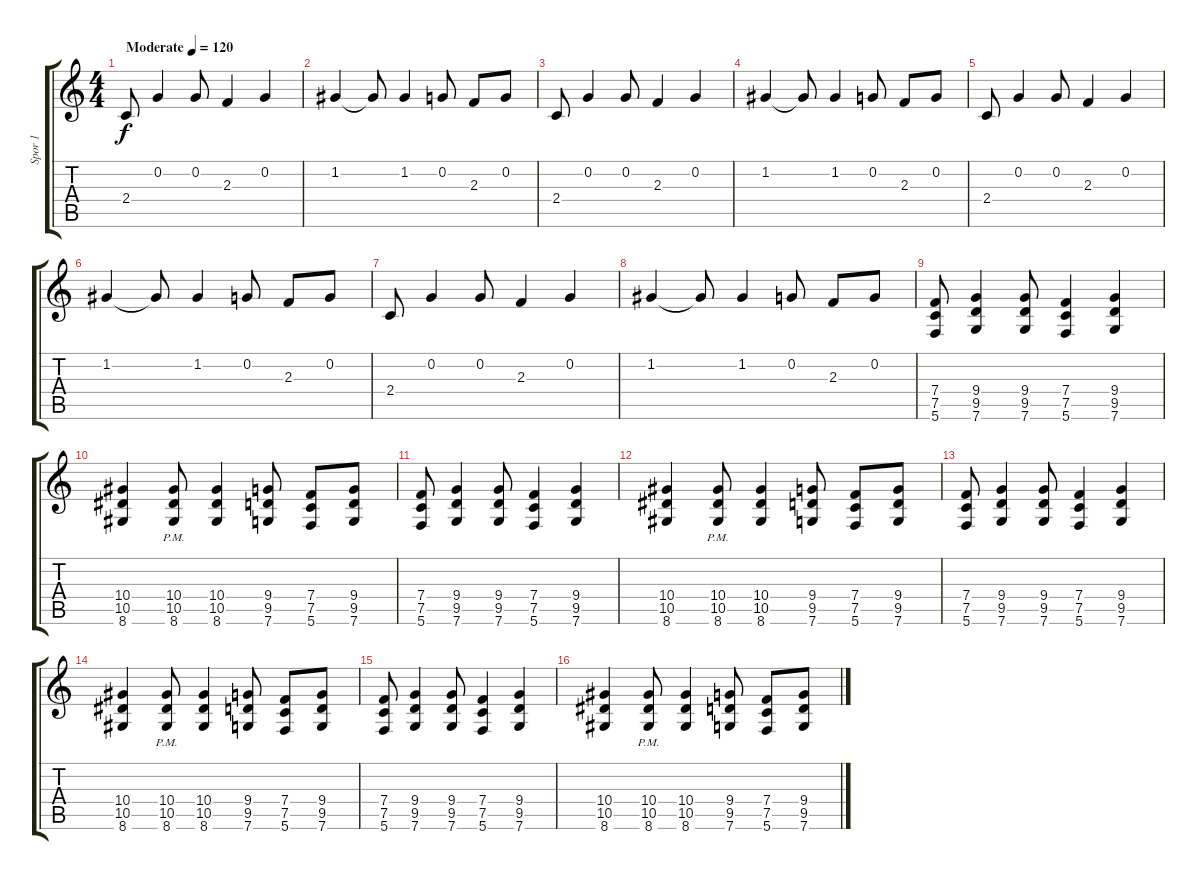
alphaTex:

\track ("Spor 1" "Spor 1") {instrument distortionguitar}
\staff {score tabs}
\tuning (C4 G3 Eb3 Bb2 F2 C2) {hide}
\ts (4 4)
\tempo (120 "Moderate")
\clef g2
\ks c
2.4.8{dy f instrument distortionguitar} 0.2.4 0.2.8 2.3.4 0.2.4 |
1.2.4 1.2{t}.8 1.2.4 0.2.8 2.3.8 0.2.8 |
2.4.8 0.2.4 0.2.8 2.3.4 0.2.4 |
1.2.4 1.2{t}.8 1.2.4 0.2.8 2.3.8 0.2.8 |
2.4.8 0.2.4 0.2.8 2.3.4 0.2.4 |
1.2.4 1.2{t}.8 1.2.4 0.2.8 2.3.8 0.2.8 |
2.4.8 0.2.4 0.2.8 2.3.4 0.2.4 |
1.2.4 1.2{t}.8 1.2.4 0.2.8 2.3.8 0.2.8 |
(7.4 7.5 5.6).8 (9.4 9.5 7.6).4 (9.4 9.5 7.6).8 (7.4 7.5 5.6).4 (9.4 9.5 7.6).4 |
(10.4 10.5 8.6).4 (10.4{pm} 10.5 8.6).8 (10.4 10.5 8.6).4 (9.4 9.5 7.6).8 (7.4 7.5 5.6).8 (9.4 9.5 7.6).8 |
(7.4 7.5 5.6).8 (9.4 9.5 7.6).4 (9.4 9.5 7.6).8 (7.4 7.5 5.6).4 (9.4 9.5 7.6).4 |
(10.4 10.5 8.6).4 (10.4{pm} 10.5 8.6).8 (10.4 10.5 8.6).4 (9.4 9.5 7.6).8 (7.4 7.5 5.6).8 (9.4 9.5 7.6).8 |
(7.4 7.5 5.6).8 (9.4 9.5 7.6).4 (9.4 9.5 7.6).8 (7.4 7.5 5.6).4 (9.4 9.5 7.6).4 |
(10.4 10.5 8.6).4 (10.4{pm} 10.5 8.6).8 (10.4 10.5 8.6).4 (9.4 9.5 7.6).8 (7.4 7.5 5.6).8 (9.4 9.5 7.6).8 |
(7.4 7.5 5.6).8 (9.4 9.5 7.6).4 (9.4 9.5 7.6).8 (7.4 7.5 5.6).4 (9.4 9.5 7.6).4 |
(10.4 10.5 8.6).4 (10.4{pm} 10.5 8.6).8 (10.4 10.5 8.6).4 (9.4 9.5 7.6).8 (7.4 7.5 5.6).8 (9.4 9.5 7.6).8
